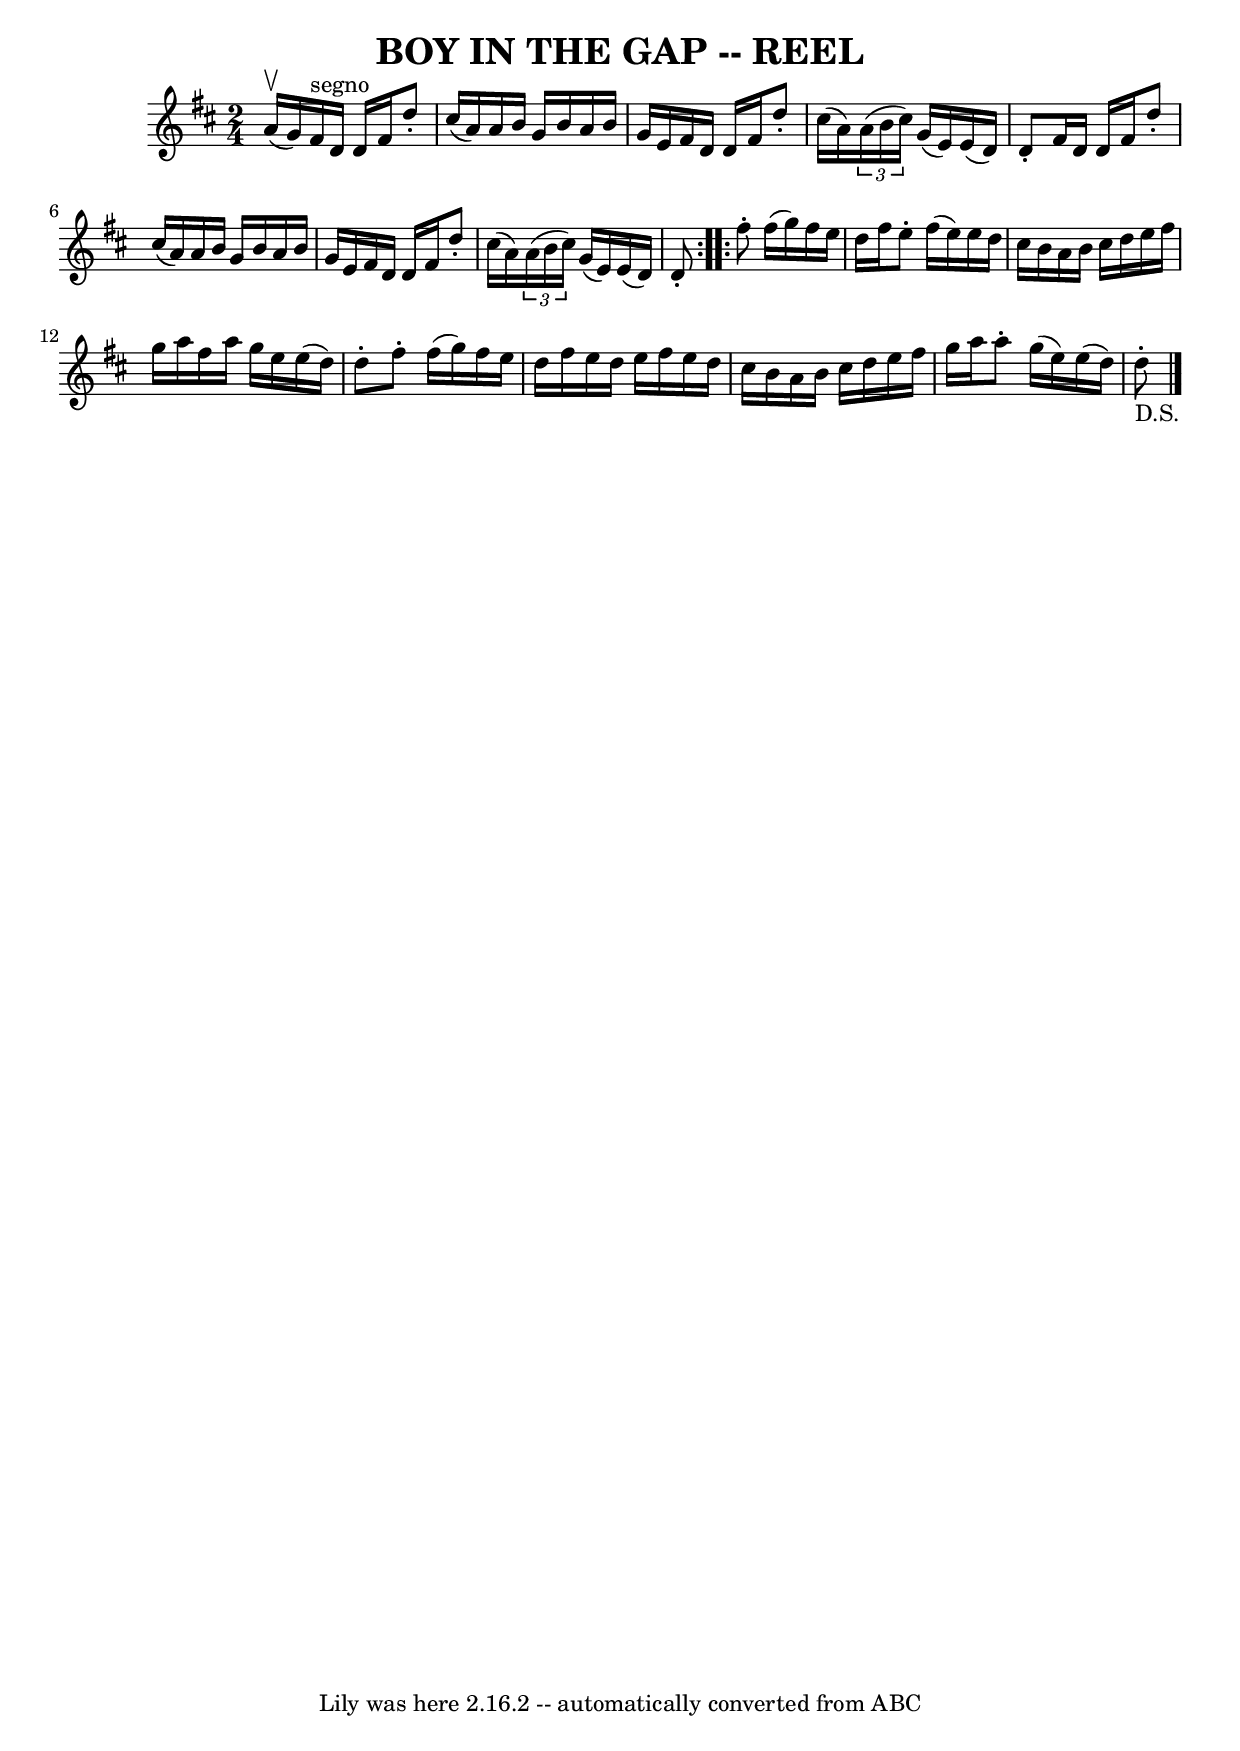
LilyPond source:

\version "2.16.2"
\include "Mammoth.ily"
\header {
  %% book = "Ryan's Mammoth Collection of Fiddle Tunes"
  crossRefNumber = "1"
  footnotes = ""
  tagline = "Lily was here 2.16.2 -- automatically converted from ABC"
  title = "BOY IN THE GAP -- REEL"

}
voicedefault =  {



  \repeat volta 2 {

    \time 2/4 
    \key d \major
    a'16 (^\upbow g'16)       |
    fis'16^"segno" d'16 d'16 fis'16 d''8-. cis''16 (a'16)   |
    
    a'16 b'16 g'16 b'16 a'16 b'16 g'16 e'16    |
    
    fis'16 d'16 d'16 fis'16 d''8-. cis''16 (a'16)   |
    
    \times 2/3 { a'16 (b'16 cis''16) 
	       } g'16 (e'16) e'16 (
    d'16) d'8-.   |
    |
    fis'16 d'16 d'16 fis'16    
    d''8-. cis''16 (a'16)   |
    a'16 b'16 g'16 b'16    
    a'16 b'16 g'16 e'16    |
    fis'16 d'16 d'16 fis'16    
    d''8-. cis''16 (a'16)   |
    \times 2/3 { a'16 (b'16    
		 cis''16) 
	       } g'16 (e'16) e'16 (d'16) d'8-.   
  }     

  \repeat volta 2 {
    fis''8-. fis''16 (g''16) fis''16 e''16    
    d''16 fis''16    |
    e''8-. fis''16 (e''16) e''16 d''16 
    cis''16 b'16    |
    a'16 b'16 cis''16 d''16 e''16    
    fis''16 g''16 a''16    |
    fis''16 a''16 g''16 e''16    
    e''16 (d''16) d''8-.   |
    |
    fis''8-. fis''16 (
    g''16) fis''16 e''16 d''16 fis''16    |
    e''16 d''16   
    e''16 fis''16 e''16 d''16 cis''16 b'16    |
    a'16    
    b'16 cis''16 d''16 e''16 fis''16 g''16 a''16    |
    
    a''8-. g''16 (e''16) e''16 (d''16) d''8_"D.S."-.     
    \bar "|."   
  }

}

\score{
  <<

    \context Staff="default"
    {
      \voicedefault 
      
    }

  >>
  \layout {
    
  }
  \midi {
  }

}
